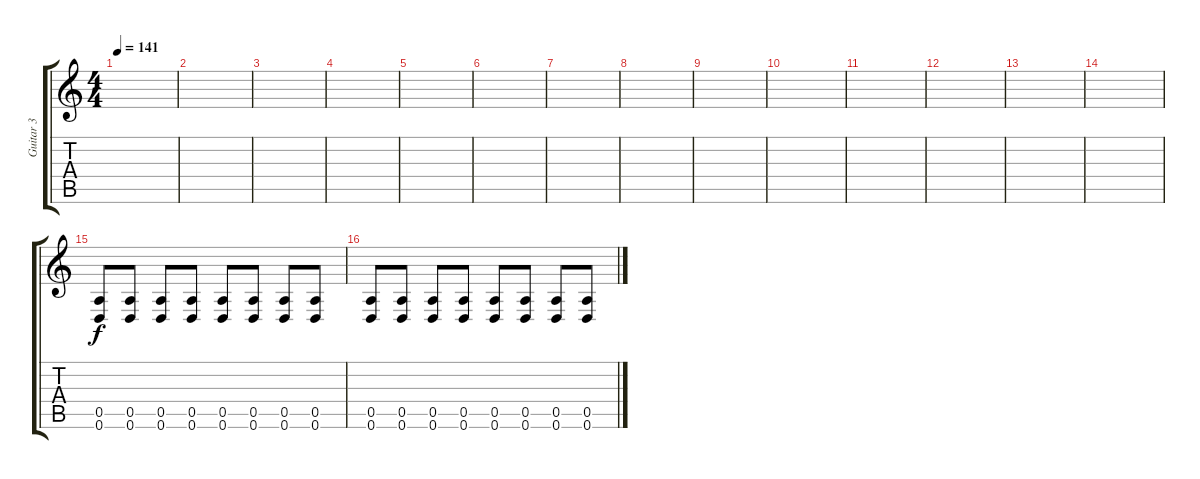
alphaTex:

\track ("Guitar 3" "Guitar 3") {instrument distortionguitar}
\staff {score tabs}
\tuning (E4 B3 G3 D3 A2 D2) {hide}
\ts (4 4)
\tempo 141
\clef g2
\ks c
|
|
|
|
|
|
|
|
|
|
|
|
|
|
(0.5 0.6).8 (0.5 0.6).8 (0.5 0.6).8 (0.5 0.6).8 (0.5 0.6).8 (0.5 0.6).8 (0.5 0.6).8 (0.5 0.6).8 |
(0.5 0.6).8 (0.5 0.6).8 (0.5 0.6).8 (0.5 0.6).8 (0.5 0.6).8 (0.5 0.6).8 (0.5 0.6).8 (0.5 0.6).8
